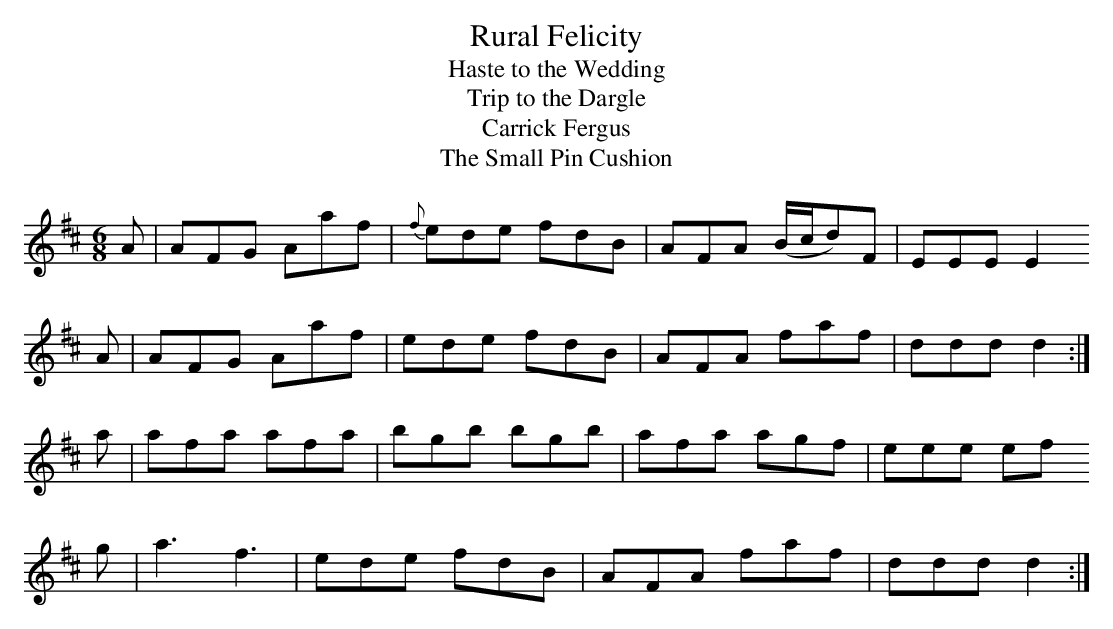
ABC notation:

X:1
T:Rural Felicity
T:Haste to the Wedding
T:Trip to the Dargle
T:Carrick Fergus
T:The Small Pin Cushion
M:6/8
L:1/8
3/8=120
K:D major
A|AFG Aaf|{f}ede fdB|AFA (B/c/d)F|EEE E2
A|AFG Aaf|   ede fdB|AFA  faf    |ddd d2:|
a|afa afa|   bgb bgb|afa  agf    |eee ef
g|a3  f3 |   ede fdB|AFA  faf    |ddd d2:|
